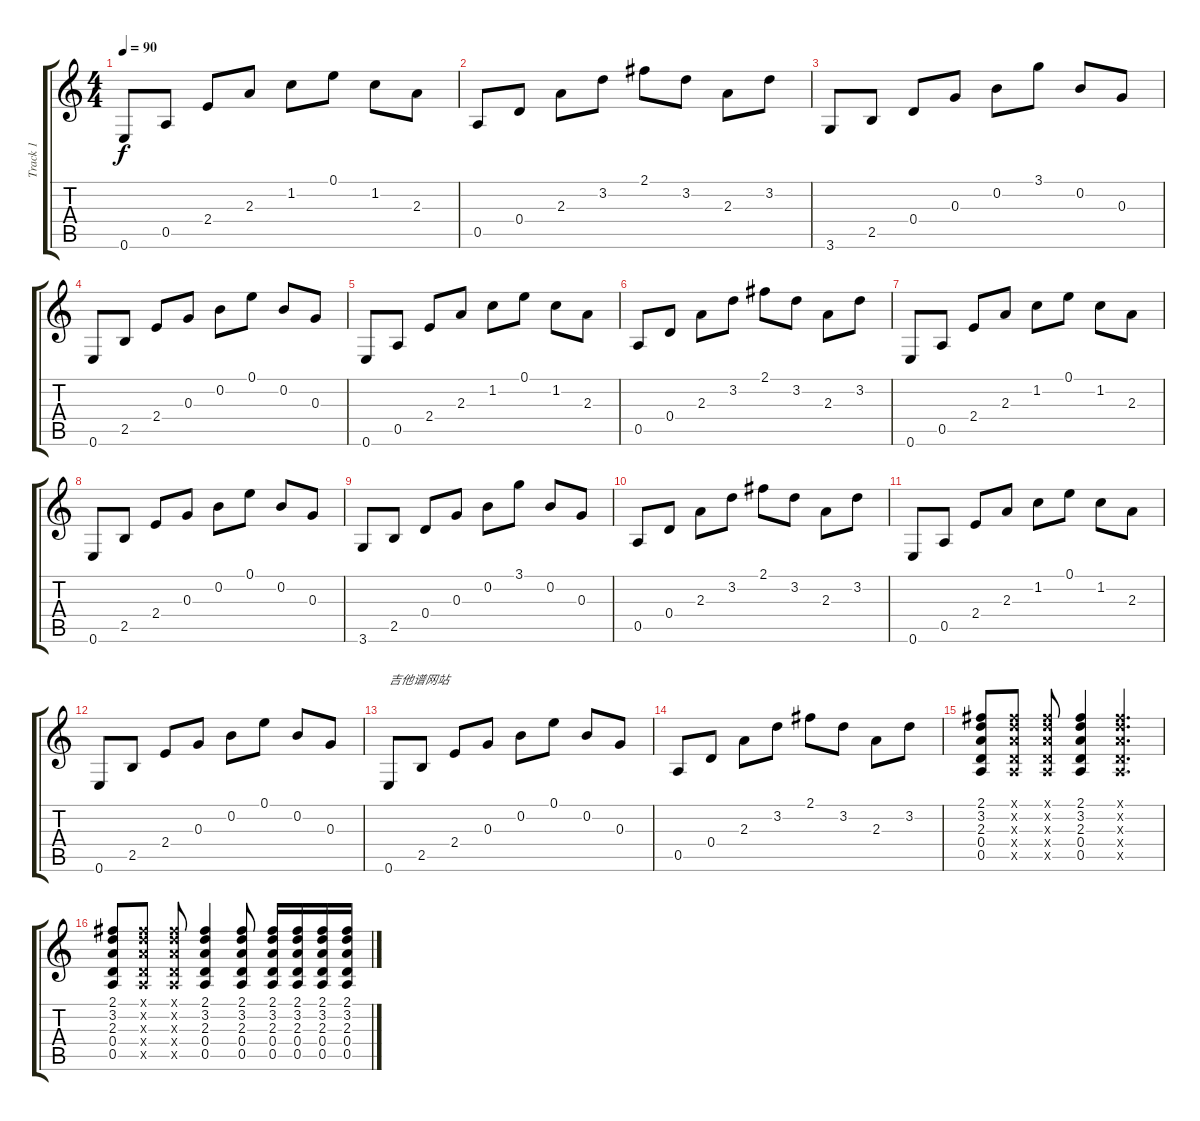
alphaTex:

\track ("Track 1" "Track 1") {instrument acousticguitarsteel}
\staff {score tabs}
\tuning (E4 B3 G3 D3 A2 E2) {hide}
\ts (4 4)
\tempo 90
\clef g2
\ks c
0.6.8{dy f} 0.5.8 2.4.8 2.3.8 1.2.8 0.1.8 1.2.8 2.3.8 |
0.5.8 0.4.8 2.3.8 3.2.8 2.1.8 3.2.8 2.3.8 3.2.8 |
3.6.8 2.5.8 0.4.8 0.3.8 0.2.8 3.1.8 0.2.8 0.3.8 |
0.6.8 2.5.8 2.4.8 0.3.8 0.2.8 0.1.8 0.2.8 0.3.8 |
0.6.8 0.5.8 2.4.8 2.3.8 1.2.8 0.1.8 1.2.8 2.3.8 |
0.5.8 0.4.8 2.3.8 3.2.8 2.1.8 3.2.8 2.3.8 3.2.8 |
0.6.8 0.5.8 2.4.8 2.3.8 1.2.8 0.1.8 1.2.8 2.3.8 |
0.6.8 2.5.8 2.4.8 0.3.8 0.2.8 0.1.8 0.2.8 0.3.8 |
3.6.8 2.5.8 0.4.8 0.3.8 0.2.8 3.1.8 0.2.8 0.3.8 |
0.5.8 0.4.8 2.3.8 3.2.8 2.1.8 3.2.8 2.3.8 3.2.8 |
0.6.8 0.5.8 2.4.8 2.3.8 1.2.8 0.1.8 1.2.8 2.3.8 |
0.6.8 2.5.8 2.4.8 0.3.8 0.2.8 0.1.8 0.2.8 0.3.8 |
0.6.8{txt "吉他谱网站"} 2.5.8 2.4.8 0.3.8 0.2.8 0.1.8 0.2.8 0.3.8 |
0.5.8 0.4.8 2.3.8 3.2.8 2.1.8 3.2.8 2.3.8 3.2.8 |
(2.1 3.2 2.3 0.4 0.5).8 (2.1{x} 3.2{x} 2.3{x} 0.4{x} 0.5{x}).8 (2.1{x} 3.2{x} 2.3{x} 0.4{x} 0.5{x}).8 (2.1 3.2 2.3 0.4 0.5).4 (2.1{x} 3.2{x} 2.3{x} 0.4{x} 0.5{x}).4{d} |
(2.1 3.2 2.3 0.4 0.5).8 (2.1{x} 3.2{x} 2.3{x} 0.4{x} 0.5{x}).8 (2.1{x} 3.2{x} 2.3{x} 0.4{x} 0.5{x}).8 (2.1 3.2 2.3 0.4 0.5).4 (2.1 3.2 2.3 0.4 0.5).8 (2.1 3.2 2.3 0.4 0.5).16 (2.1 3.2 2.3 0.4 0.5).16 (2.1 3.2 2.3 0.4 0.5).16 (2.1 3.2 2.3 0.4 0.5).16
